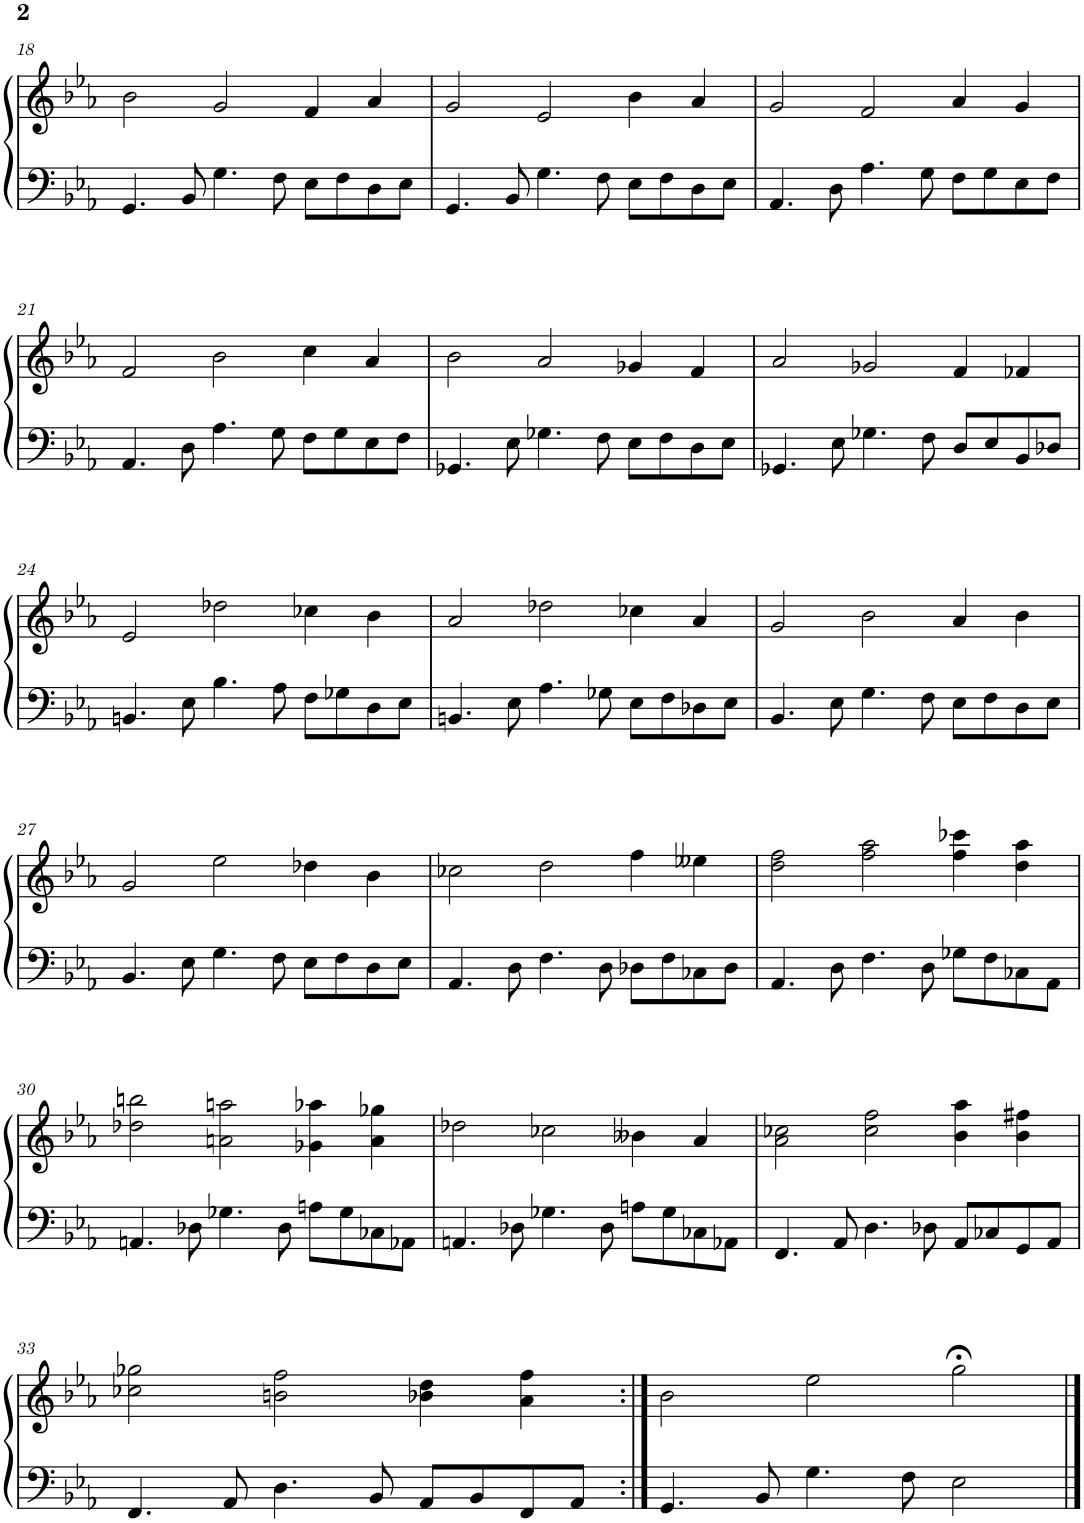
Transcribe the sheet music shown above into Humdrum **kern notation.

**kern	**kern
*part1	*part1
*staff2	*staff1
*I"Piano	*
*I'Pno.	*
!!LO:PB:g=z
*clefF4	*clefG2
*k[b-e-a-]	*k[b-e-a-]
*M3/2	*M3/2
=18	=18
4.GG/	2b-\
8BB-/	.
4.G\	2g/
8F\	.
8E-\L	4f/
8F\	.
8D\	4a-/
8E-\J	.
=19	=19
4.GG/	2g/
8BB-/	.
4.G\	2e-/
8F\	.
8E-\L	4b-\
8F\	.
8D\	4a-/
8E-\J	.
=20	=20
4.AA-/	2g/
8D\	.
4.A-\	2f/
8G\	.
8F\L	4a-/
8G\	.
8E-\	4g/
8F\J	.
!!LO:LB:g=z
=21	=21
4.AA-/	2f/
8D\	.
4.A-\	2b-\
8G\	.
8F\L	4cc\
8G\	.
8E-\	4a-/
8F\J	.
=22	=22
4.GG-X/	2b-\
8E-\	.
4.G-X\	2a-/
8F\	.
8E-\L	4g-X/
8F\	.
8D\	4f/
8E-\J	.
=23	=23
4.GG-X/	2a-/
8E-\	.
4.G-X\	2g-X/
8F\	.
8D/L	4f/
8E-/	.
8BB-/	4f-X/
8D-X/J	.
!!LO:LB:g=z
=24	=24
4.BBn/	2e-/
8E-\	.
4.B-\	2dd-X\
8A-\	.
8F\L	4cc-X\
8G-X\	.
8D\	4b-\
8E-\J	.
=25	=25
4.BBn/	2a-/
8E-\	.
4.A-\	2dd-X\
8G-X\	.
8E-\L	4cc-X\
8F\	.
8D-X\	4a-/
8E-\J	.
=26	=26
4.BB-/	2g/
8E-\	.
4.G\	2b-\
8F\	.
8E-\L	4a-/
8F\	.
8D\	4b-\
8E-\J	.
!!LO:LB:g=z
=27	=27
4.BB-/	2g/
8E-\	.
4.G\	2ee-\
8F\	.
8E-\L	4dd-X\
8F\	.
8D\	4b-\
8E-\J	.
=28	=28
4.AA-/	2cc-X\
8D\	.
4.F\	2dd\
8D\	.
8D-X\L	4ff\
8F\	.
8C-X\	4ee--X\
8D-\J	.
=29	=29
4.AA-/	2dd\ 2ff\
8D\	.
4.F\	2ff\ 2aa-\
8D\	.
8G-X\L	4ff\ 4ccc-X\
8F\	.
8C-X\	4dd\ 4aa-\
8AA-\J	.
!!LO:LB:g=z
=30	=30
4.AAn/	2dd-X\ 2bbn\
8D-X\	.
4.G-X\	2an\ 2aan\
8D-\	.
8An\L	4g-X\ 4aa-X\
8G-\	.
8C-X\	4a\ 4gg-X\
8AA-X\J	.
=31	=31
4.AAn/	2dd-X\
8D-X\	.
4.G-X\	2cc-X\
8D-\	.
8An\L	4b--X\
8G-\	.
8C-X\	4a-/
8AA-X\J	.
=32	=32
4.FF/	2a-\ 2cc-X\
8AA-/	.
4.D\	2cc-\ 2ff\
8D-X\	.
8AA-/L	4b-\ 4aa-\
8C-X/	.
8GG/	4b-\ 4ff#X\
8AA-/J	.
!!LO:LB:g=z
=33	=33
4.FF/	2cc-X\ 2gg-X\
8AA-/	.
4.D\	2bn\ 2ff\
8BB-/	.
8AA-/L	4b-X\ 4dd\
8BB-/	.
8FF/	4a-\ 4ff\
8AA-/J	.
=34:|!	=34:|!
4.GG/	2b-\
8BB-/	.
4.G\	2ee-\
8F\	.
2E-\	2gg;<\
==	==
*-	*-
